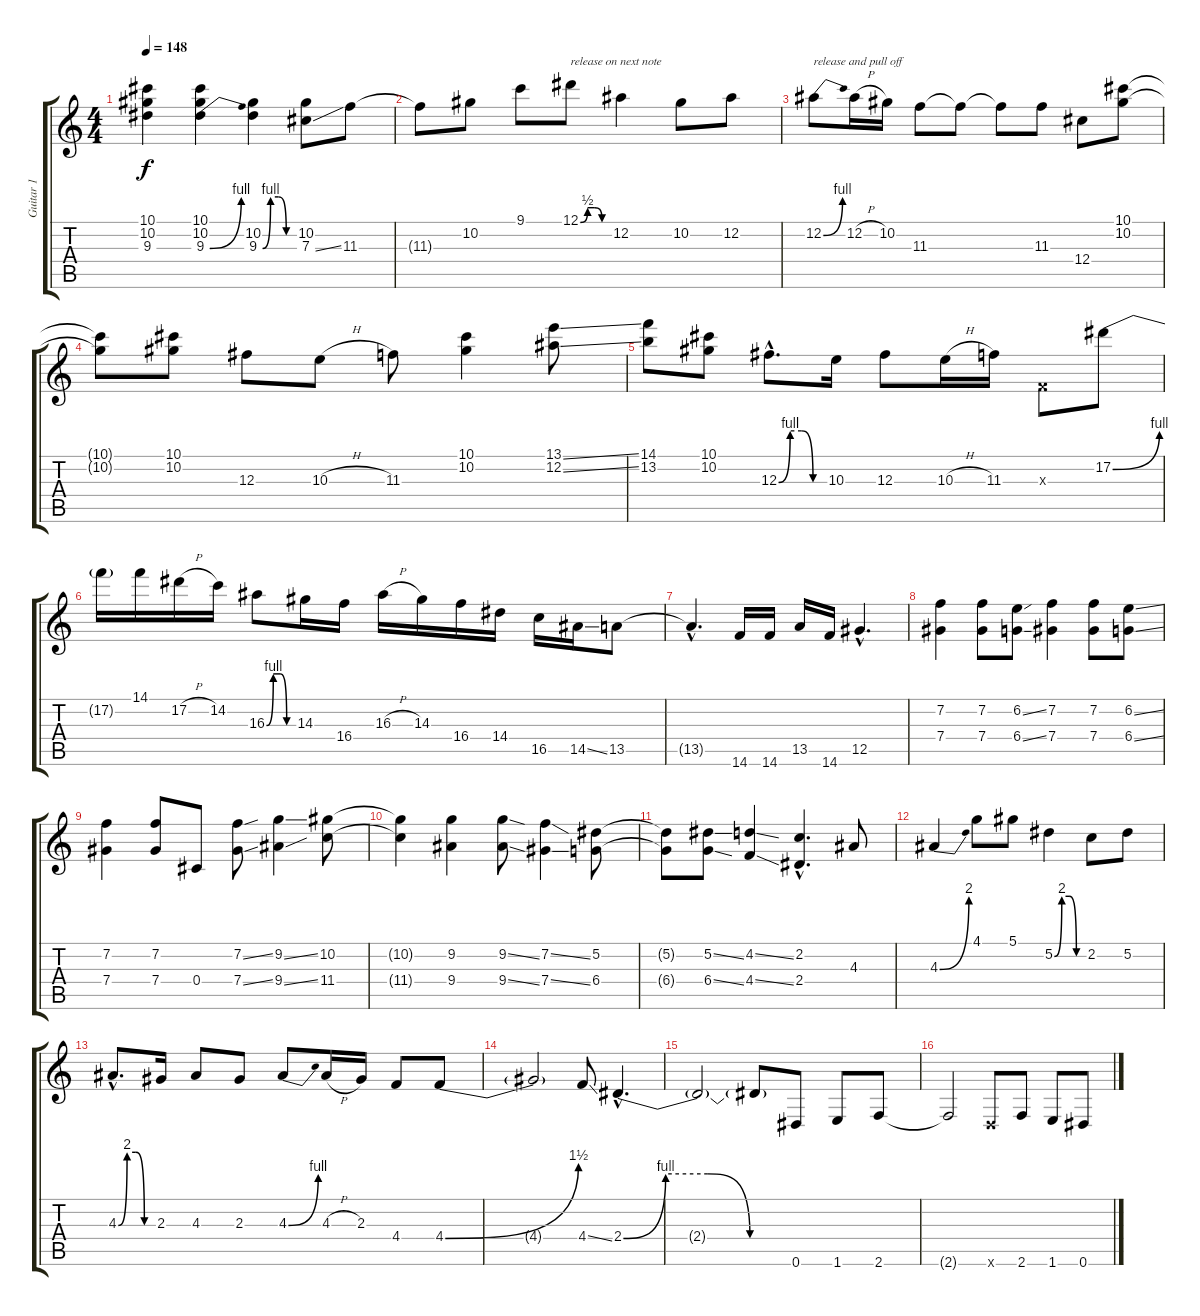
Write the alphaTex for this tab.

\track ("Guitar 1" "Guitar 1") {instrument overdrivenguitar}
\staff {score tabs}
\tuning (Eb4 Bb3 Gb3 Db3 Ab2 Eb2) {hide}
\ts (4 4)
\tempo 148
\clef g2
\ks c
(10.1{t} 10.2{t} 9.3{t}).4{dy f} (10.1 10.2 9.3{be (bend 0 0 60 4)}).4 (10.2 9.3{be (custom 0 0 15 4 30 4 45 0 60 0)}).4 (10.2 7.3{ss}).8 11.3.8 |
11.3{t}.8 10.2.8 9.1.8 12.1{be (custom 0 0 15 2 30 2 45 0 60 0)}.8{txt "release on next note"} 12.2.4 10.2.8 12.2.8 |
12.2{be (bend 0 0 60 4)}.8{txt "release and pull off"} 12.2{h}.16 10.2.16 11.3.8 11.3{t}.8 11.3{t}.8 11.3.8 12.4.8 (10.1 10.2).8 |
(10.1{t} 10.2{t}).8 (10.1 10.2).8 12.3.8 10.3{h}.8 11.3.8 (10.1 10.2).4 (13.1{ss} 12.2{ss}).8 |
(14.1 13.2).8 (10.1 10.2).8 12.3{be (custom 0 0 15 4 30 4 45 0 60 0) hac}.8{d} 10.3.16 12.3.8 10.3{h}.16 11.3.16 -1.3{x}.8 17.2{be (bend 0 0 60 4)}.8 |
17.2{t}.16 14.1.16 17.2{h}.16 14.2.16 16.3{be (custom 0 0 15 4 30 4 45 0 60 0)}.8 14.3.16 16.4.16 16.3{h}.16 14.3.16 16.4.16 14.4.16 16.5.16 14.5{ss}.16 13.5.8 |
13.5{hac t}.4{d} 14.6.16 14.6.16 13.5.16 14.6.16 12.5{hac}.4{d} |
(7.2 7.4).4 (7.2 7.4).8 (6.2{ss} 6.4{ss}).8 (7.2 7.4).4 (7.2 7.4).8 (6.2{ss} 6.4{ss}).8 |
(7.2 7.4).4 (7.2 7.4).8 0.4.8 (7.2{ss} 7.4{ss}).8 (9.2{ss} 9.4{ss}).4 (10.2 11.4).8 |
(10.2{t} 11.4{t}).4 (9.2 9.4).4 (9.2{ss} 9.4{ss}).8 (7.2{ss} 7.4{ss}).4 (5.2 6.4).8 |
(5.2{t} 6.4{t}).8 (5.2{ss} 6.4{ss}).8 (4.2{ss} 4.4{ss}).4 (2.2{hac} 2.4{hac}).4{d} 4.3.8 |
4.3{be (bend 0 0 60 8)}.4 4.1.8 5.1.8 5.2{be (custom 0 0 15 8 30 8 45 0 60 0)}.4 2.2.8 5.2.8 |
4.3{be (custom 0 0 15 8 30 8 45 0 60 0) hac}.8{d} 2.3.16 4.3.8 2.3.8 4.3{be (bend 0 0 60 4)}.8 4.3{h}.16 2.3.16 4.4.8 4.4{be (bend 0 0 60 6)}.8 |
4.4{t}.2 4.4{ss}.8 2.4{be (custom 0 0 15 4 30 4 45 0 60 0) hac}.4{d} |
2.4{t}.2 2.4{t}.8 0.6.8 1.6.8 2.6.8 |
2.6{t}.2 -1.6{x}.8 2.6.8 1.6.8 0.6.8
